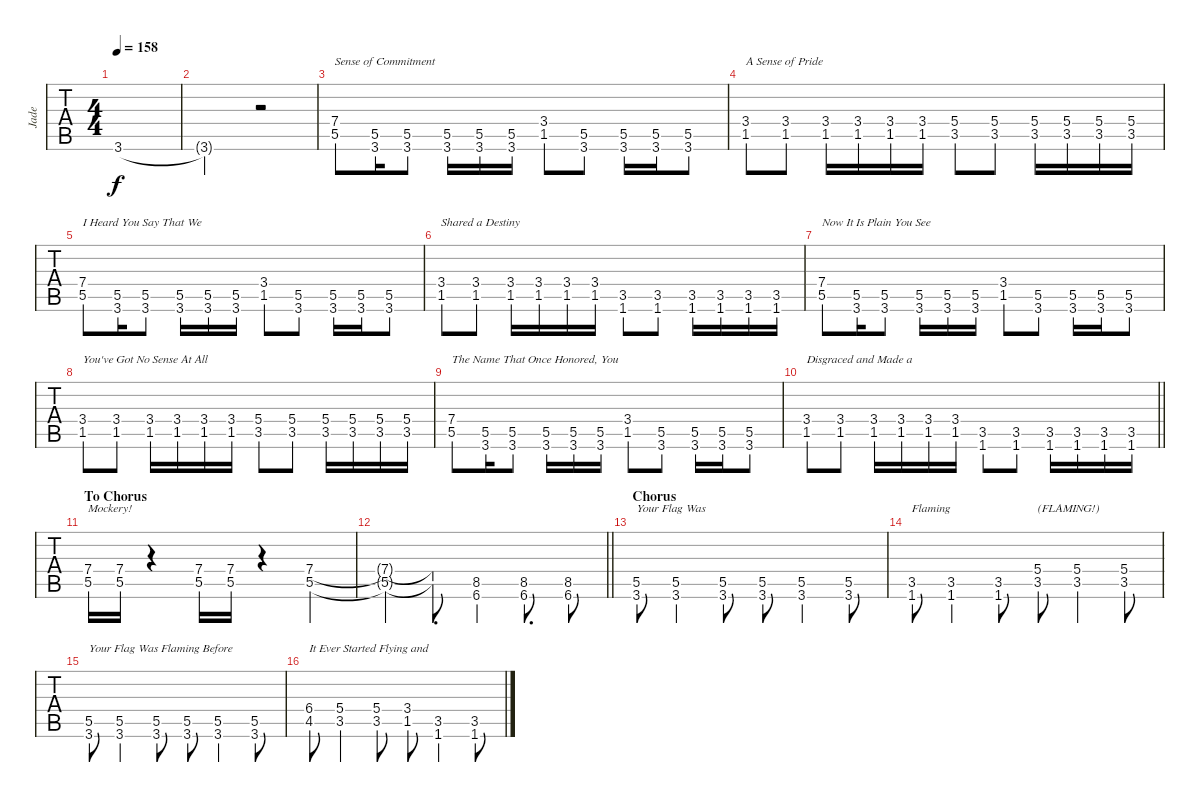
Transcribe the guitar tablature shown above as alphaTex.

\track ("Jade" "Jade") {instrument distortionguitar}
\staff {tabs}
\tuning (E4 B3 G3 D3 A2 E2) {hide}
\ts (4 4)
\tempo 158
\clef g2
\ks gminor
3.6{t}.1{dy f} |
3.6{t}.2 r.2{volume 10} |
(7.4 5.5).8{txt "Sense of Commitment"} (5.5 3.6).16 (5.5 3.6).8 (5.5 3.6).16 (5.5 3.6).16 (5.5 3.6).16 (3.4 1.5).8 (5.5 3.6).8 (5.5 3.6).16 (5.5 3.6).16 (5.5 3.6).8 |
(3.4 1.5).8{txt "A Sense of Pride"} (3.4 1.5).8 (3.4 1.5).16 (3.4 1.5).16 (3.4 1.5).16 (3.4 1.5).16 (5.4 3.5).8 (5.4 3.5).8 (5.4 3.5).16 (5.4 3.5).16 (5.4 3.5).16 (5.4 3.5).16 |
(7.4 5.5).8{txt "I Heard You Say That We"} (5.5 3.6).16 (5.5 3.6).8 (5.5 3.6).16 (5.5 3.6).16 (5.5 3.6).16 (3.4 1.5).8 (5.5 3.6).8 (5.5 3.6).16 (5.5 3.6).16 (5.5 3.6).8 |
(3.4 1.5).8{txt "Shared a Destiny"} (3.4 1.5).8 (3.4 1.5).16 (3.4 1.5).16 (3.4 1.5).16 (3.4 1.5).16 (3.5 1.6).8 (3.5 1.6).8 (3.5 1.6).16 (3.5 1.6).16 (3.5 1.6).16 (3.5 1.6).16 |
(7.4 5.5).8{txt "Now It Is Plain You See"} (5.5 3.6).16 (5.5 3.6).8 (5.5 3.6).16 (5.5 3.6).16 (5.5 3.6).16 (3.4 1.5).8 (5.5 3.6).8 (5.5 3.6).16 (5.5 3.6).16 (5.5 3.6).8 |
(3.4 1.5).8{txt "You've Got No Sense At All"} (3.4 1.5).8 (3.4 1.5).16 (3.4 1.5).16 (3.4 1.5).16 (3.4 1.5).16 (5.4 3.5).8 (5.4 3.5).8 (5.4 3.5).16 (5.4 3.5).16 (5.4 3.5).16 (5.4 3.5).16 |
(7.4 5.5).8{txt "The Name That Once Honored, You"} (5.5 3.6).16 (5.5 3.6).8 (5.5 3.6).16 (5.5 3.6).16 (5.5 3.6).16 (3.4 1.5).8 (5.5 3.6).8 (5.5 3.6).16 (5.5 3.6).16 (5.5 3.6).8 |
\barLineRight lightlight
(3.4 1.5).8{txt "Disgraced and Made a"} (3.4 1.5).8 (3.4 1.5).16 (3.4 1.5).16 (3.4 1.5).16 (3.4 1.5).16 (3.5 1.6).8 (3.5 1.6).8 (3.5 1.6).16 (3.5 1.6).16 (3.5 1.6).16 (3.5 1.6).16 |
\section ("" "To Chorus")
(7.4 5.5).16{txt "Mockery!"} (7.4 5.5).16 r.4 (7.4 5.5).16 (7.4 5.5).16 r.4 (7.4 5.5).4 |
\barLineRight lightlight
(7.4{t} 5.5{t}).4 (7.4{t} 5.5{t}).8{d} (8.5 6.6).4 (8.5 6.6).8{d} (8.5 6.6).8 |
\section ("" "Chorus")
(5.5 3.6).8{txt "Your Flag Was"} (5.5 3.6).4 (5.5 3.6).8 (5.5 3.6).8 (5.5 3.6).4 (5.5 3.6).8 |
(3.5 1.6).8{txt "Flaming"} (3.5 1.6).4 (3.5 1.6).8 (5.4 3.5).8{txt "(FLAMING!)"} (5.4 3.5).4 (5.4 3.5).8 |
(5.5 3.6).8{txt "Your Flag Was Flaming Before"} (5.5 3.6).4 (5.5 3.6).8 (5.5 3.6).8 (5.5 3.6).4 (5.5 3.6).8 |
(6.4 4.5).8{txt "It Ever Started Flying and"} (5.4 3.5).4 (5.4 3.5).8 (3.4 1.5).8 (3.5 1.6).4 (3.5 1.6).8
